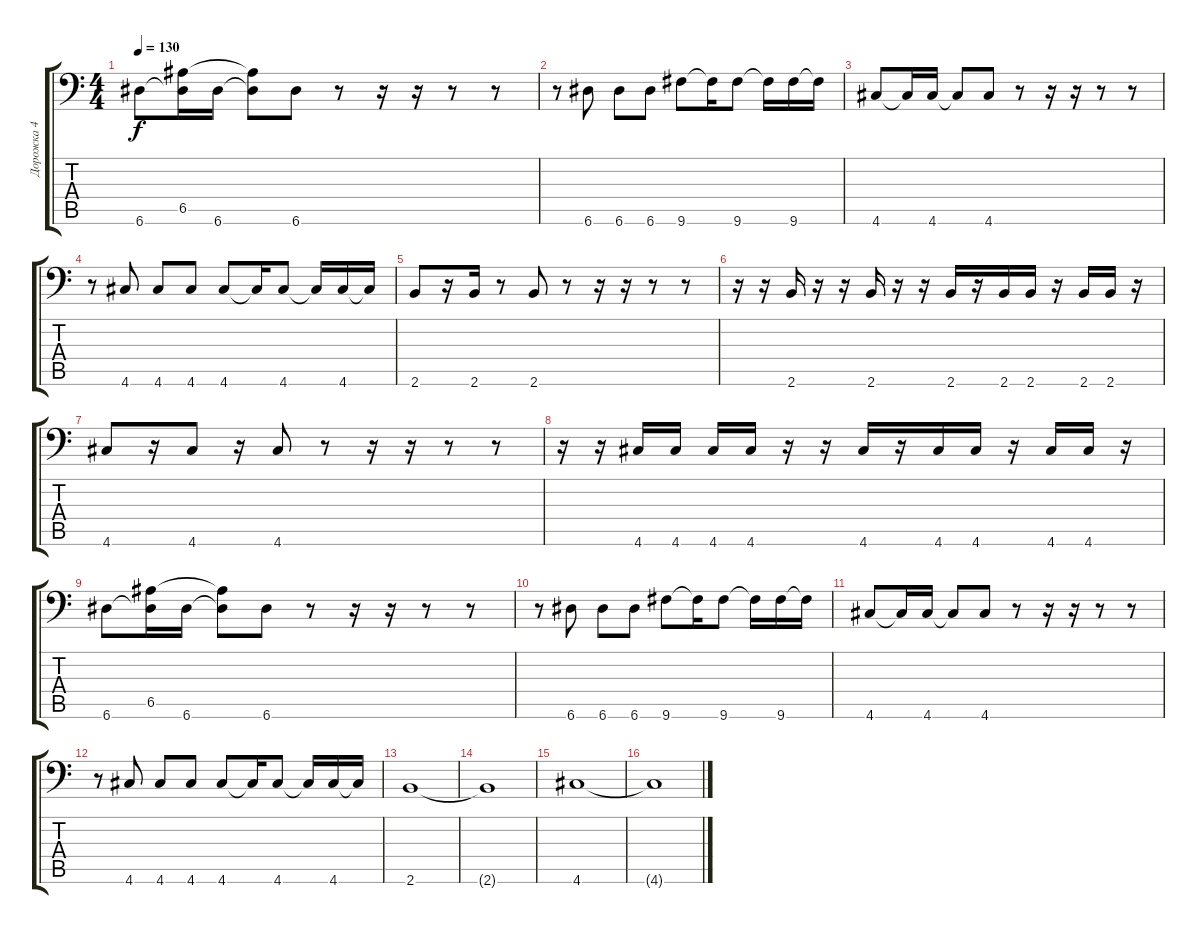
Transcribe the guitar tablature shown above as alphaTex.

\track ("Дорожка 4" "Дорожка 4") {instrument electricbassfinger}
\staff {score tabs}
\tuning (B3 Gb3 D3 A2 E2 A1) {hide}
\ts (4 4)
\tempo 130
\clef f4
\ks c
6.6.8{dy f} (6.5 6.6{t}).16 6.6.16 (6.5{t} 6.6{t}).8 6.6.8 r.8 r.16 r.16 r.8 r.8 |
r.8 6.6.8 6.6.8 6.6.8 9.6.8 9.6{t}.16 9.6.8 9.6{t}.16 9.6.16 9.6{t}.16 |
4.6.8 4.6{t}.16 4.6.16 4.6{t}.8 4.6.8 r.8 r.16 r.16 r.8 r.8 |
r.8 4.6.8 4.6.8 4.6.8 4.6.8 4.6{t}.16 4.6.8 4.6{t}.16 4.6.16 4.6{t}.16 |
2.6.8 r.16 2.6.16 r.8 2.6.8 r.8 r.16 r.16 r.8 r.8 |
r.16 r.16 2.6.16 r.16 r.16 2.6.16 r.16 r.16 2.6.16 r.16 2.6.16 2.6.16 r.16 2.6.16 2.6.16 r.16 |
4.6.8 r.16 4.6.8 r.16 4.6.8 r.8 r.16 r.16 r.8 r.8 |
r.16 r.16 4.6.16 4.6.16 4.6.16 4.6.16 r.16 r.16 4.6.16 r.16 4.6.16 4.6.16 r.16 4.6.16 4.6.16 r.16 |
6.6.8 (6.5 6.6{t}).16 6.6.16 (6.5{t} 6.6{t}).8 6.6.8 r.8 r.16 r.16 r.8 r.8 |
r.8 6.6.8 6.6.8 6.6.8 9.6.8 9.6{t}.16 9.6.8 9.6{t}.16 9.6.16 9.6{t}.16 |
4.6.8 4.6{t}.16 4.6.16 4.6{t}.8 4.6.8 r.8 r.16 r.16 r.8 r.8 |
r.8 4.6.8 4.6.8 4.6.8 4.6.8 4.6{t}.16 4.6.8 4.6{t}.16 4.6.16 4.6{t}.16 |
2.6.1 |
2.6{t}.1 |
4.6.1 |
4.6{t}.1
